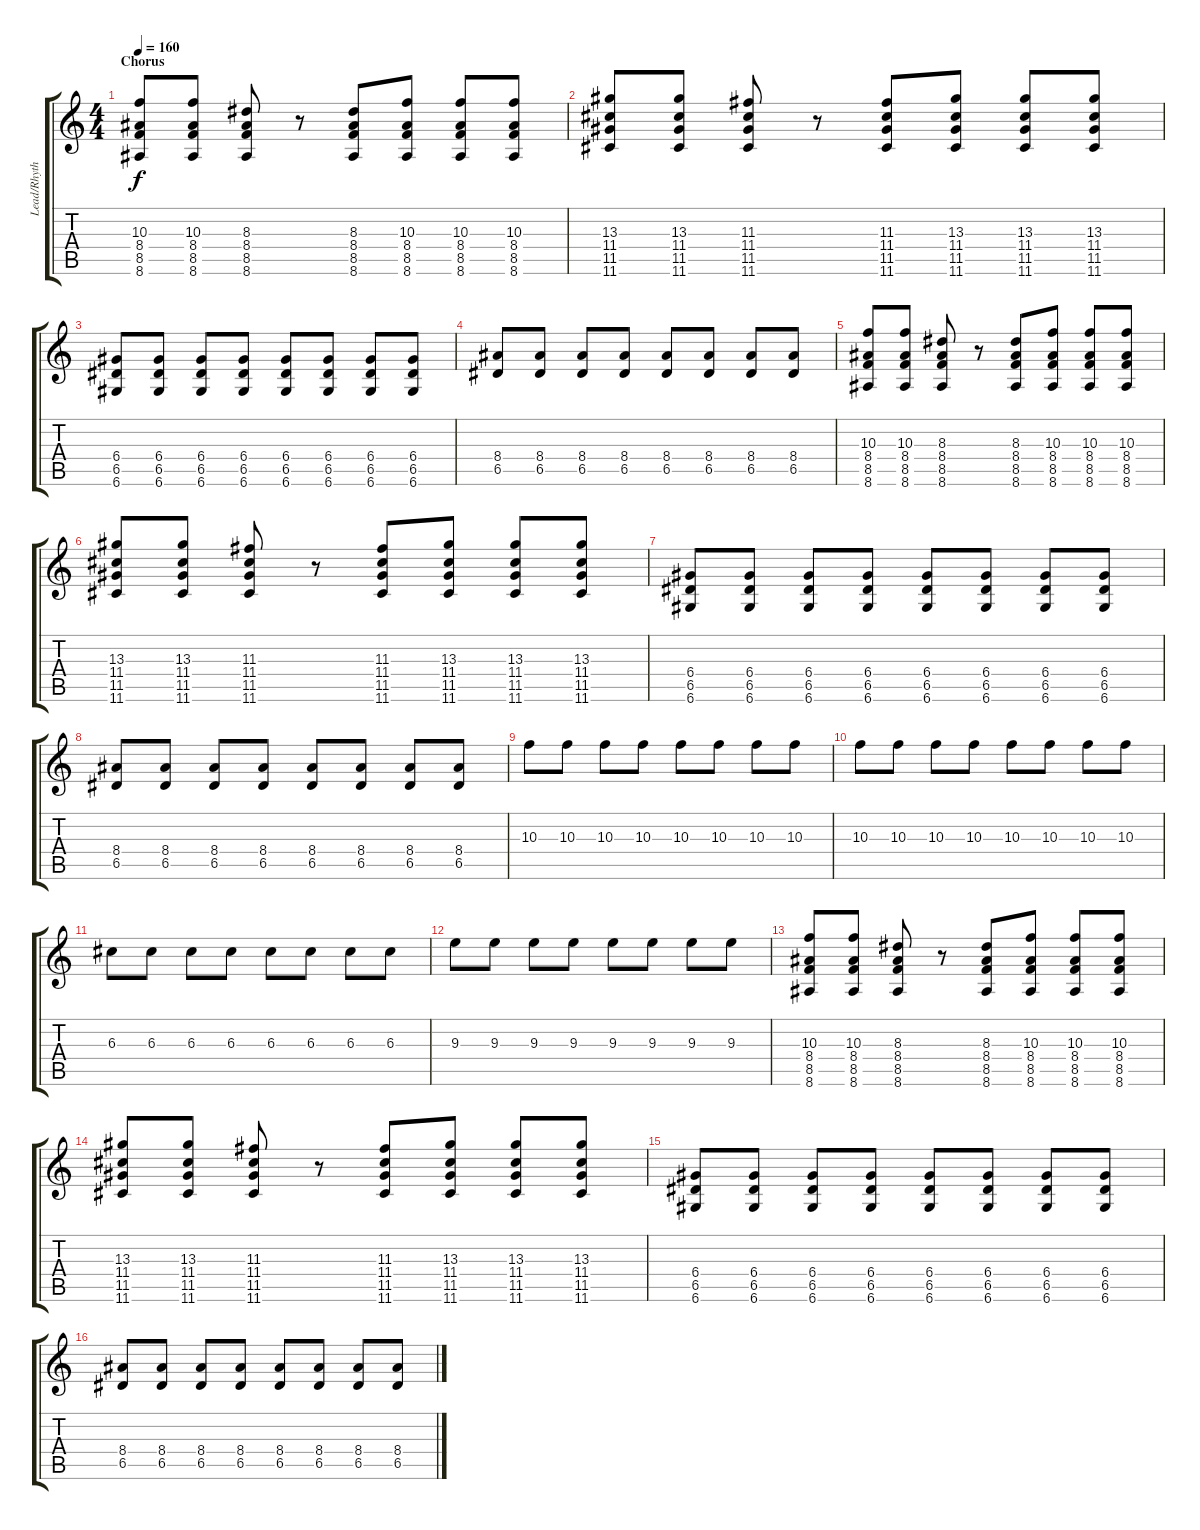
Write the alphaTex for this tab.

\track ("Lead/Rhythm (Distortion)" "Lead/Rhyth") {instrument overdrivenguitar}
\staff {score tabs}
\tuning (E4 B3 G3 D3 A2 D2) {hide}
\ts (4 4)
\section ("" "Chorus")
\tempo 160
\clef g2
\ks c
(10.3 8.4 8.5 8.6).8{dy f} (10.3 8.4 8.5 8.6).8 (8.3 8.4 8.5 8.6).8 r.8 (8.3 8.4 8.5 8.6).8 (10.3 8.4 8.5 8.6).8 (10.3 8.4 8.5 8.6).8 (10.3 8.4 8.5 8.6).8 |
(13.3 11.4 11.5 11.6).8 (13.3 11.4 11.5 11.6).8 (11.3 11.4 11.5 11.6).8 r.8 (11.3 11.4 11.5 11.6).8 (13.3 11.4 11.5 11.6).8 (13.3 11.4 11.5 11.6).8 (13.3 11.4 11.5 11.6).8 |
(6.4 6.5 6.6).8 (6.4 6.5 6.6).8 (6.4 6.5 6.6).8 (6.4 6.5 6.6).8 (6.4 6.5 6.6).8 (6.4 6.5 6.6).8 (6.4 6.5 6.6).8 (6.4 6.5 6.6).8 |
(8.4 6.5).8 (8.4 6.5).8 (8.4 6.5).8 (8.4 6.5).8 (8.4 6.5).8 (8.4 6.5).8 (8.4 6.5).8 (8.4 6.5).8 |
(10.3 8.4 8.5 8.6).8 (10.3 8.4 8.5 8.6).8 (8.3 8.4 8.5 8.6).8 r.8 (8.3 8.4 8.5 8.6).8 (10.3 8.4 8.5 8.6).8 (10.3 8.4 8.5 8.6).8 (10.3 8.4 8.5 8.6).8 |
(13.3 11.4 11.5 11.6).8 (13.3 11.4 11.5 11.6).8 (11.3 11.4 11.5 11.6).8 r.8 (11.3 11.4 11.5 11.6).8 (13.3 11.4 11.5 11.6).8 (13.3 11.4 11.5 11.6).8 (13.3 11.4 11.5 11.6).8 |
(6.4 6.5 6.6).8 (6.4 6.5 6.6).8 (6.4 6.5 6.6).8 (6.4 6.5 6.6).8 (6.4 6.5 6.6).8 (6.4 6.5 6.6).8 (6.4 6.5 6.6).8 (6.4 6.5 6.6).8 |
(8.4 6.5).8 (8.4 6.5).8 (8.4 6.5).8 (8.4 6.5).8 (8.4 6.5).8 (8.4 6.5).8 (8.4 6.5).8 (8.4 6.5).8 |
10.3.8 10.3.8 10.3.8 10.3.8 10.3.8 10.3.8 10.3.8 10.3.8 |
10.3.8 10.3.8 10.3.8 10.3.8 10.3.8 10.3.8 10.3.8 10.3.8 |
6.3.8 6.3.8 6.3.8 6.3.8 6.3.8 6.3.8 6.3.8 6.3.8 |
9.3.8 9.3.8 9.3.8 9.3.8 9.3.8 9.3.8 9.3.8 9.3.8 |
(10.3 8.4 8.5 8.6).8 (10.3 8.4 8.5 8.6).8 (8.3 8.4 8.5 8.6).8 r.8 (8.3 8.4 8.5 8.6).8 (10.3 8.4 8.5 8.6).8 (10.3 8.4 8.5 8.6).8 (10.3 8.4 8.5 8.6).8 |
(13.3 11.4 11.5 11.6).8 (13.3 11.4 11.5 11.6).8 (11.3 11.4 11.5 11.6).8 r.8 (11.3 11.4 11.5 11.6).8 (13.3 11.4 11.5 11.6).8 (13.3 11.4 11.5 11.6).8 (13.3 11.4 11.5 11.6).8 |
(6.4 6.5 6.6).8 (6.4 6.5 6.6).8 (6.4 6.5 6.6).8 (6.4 6.5 6.6).8 (6.4 6.5 6.6).8 (6.4 6.5 6.6).8 (6.4 6.5 6.6).8 (6.4 6.5 6.6).8 |
(8.4 6.5).8 (8.4 6.5).8 (8.4 6.5).8 (8.4 6.5).8 (8.4 6.5).8 (8.4 6.5).8 (8.4 6.5).8 (8.4 6.5).8
